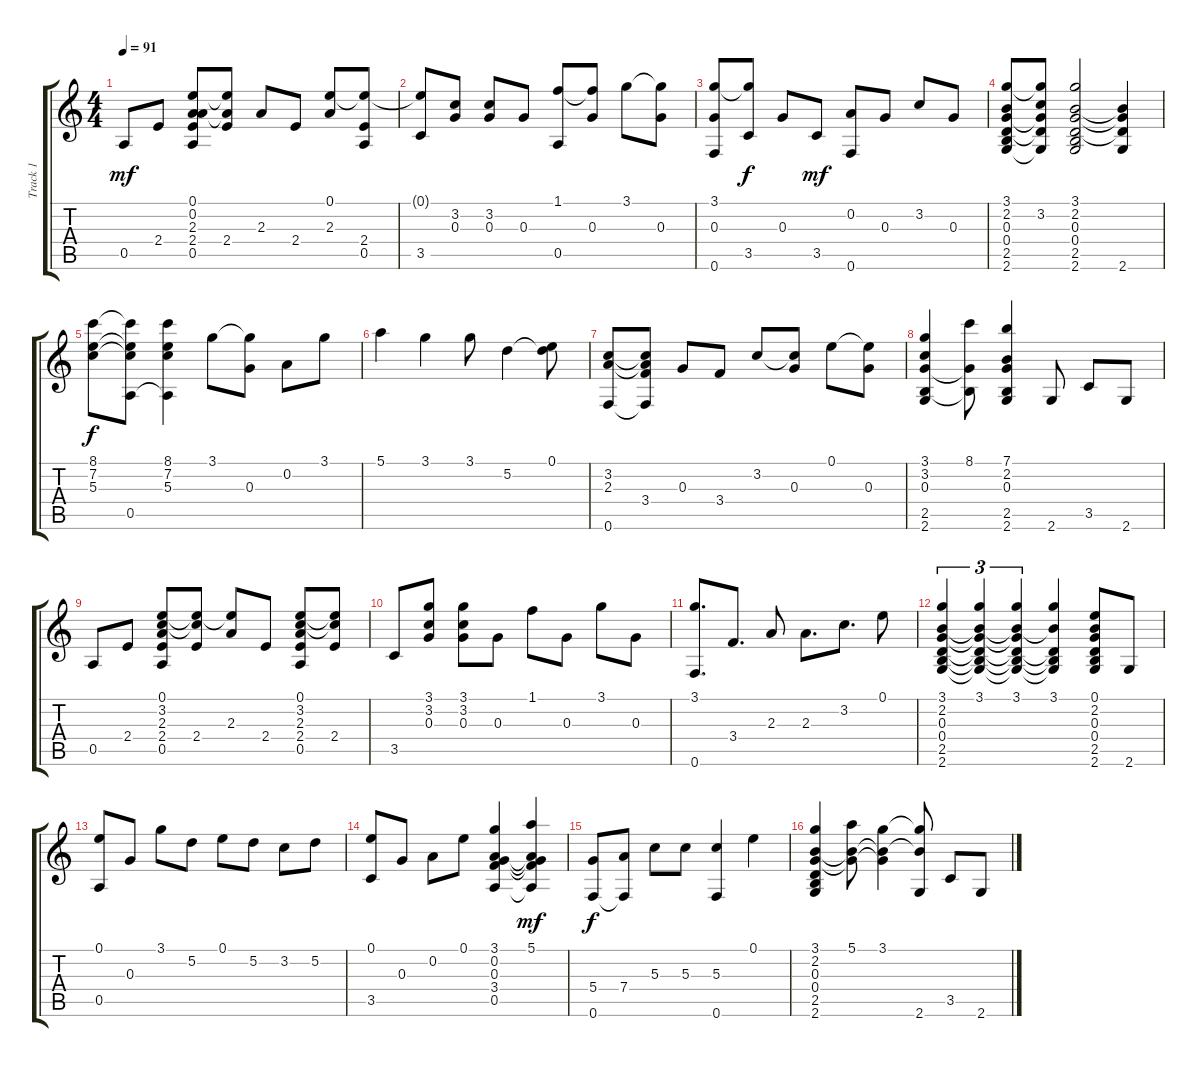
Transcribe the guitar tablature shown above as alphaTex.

\track ("Track 1" "Track 1") {instrument acousticguitarnylon}
\staff {score tabs}
\tuning (E4 A3 G3 D3 A2 F2) {hide}
\ts (4 4)
\tempo 91
\clef g2
\ks c
0.5.8{dy mf} 2.4.8 (0.1 0.2 2.3 2.4 0.5).8 (0.1{t} 0.2{t} 2.4).8 2.3.8 2.4.8 (0.1 2.3).8 (0.1{t} 2.4 0.5).8 |
(0.1{t} 3.5).8 (3.2 0.3).8 (3.2 0.3).8 0.3.8 (1.1 0.5).8 (1.1{t} 0.3).8 3.1.8 (3.1{t} 0.3).8 |
(3.1 0.3 0.6).8 (3.1{t} 3.5).8{dy f} 0.3.8 3.5.8{dy mf} (0.2 0.6).8 0.3.8 3.2.8 0.3.8 |
(3.1 2.2 0.3 0.4 2.5 2.6).8 (3.1{t} 3.2 0.3{t} 0.4{t} 2.6{t}).8 (3.1 2.2 0.3 0.4 2.5 2.6).2 (2.2{t} 0.3{t} 0.4{t} 2.6).4 |
(8.1 7.2 5.3).8{dy f} (8.1{t} 7.2{t} 5.3{t} 0.5).8 (8.1 7.2 5.3 0.5{t}).4 3.1.8 (3.1{t} 0.3).8 0.2.8 3.1.8 |
5.1.4 3.1.4 3.1.8 5.2.4 (0.1 5.2{t}).8 |
(3.2 2.3 0.6).8 (3.2{t} 2.3{t} 3.4 0.6{t}).8 0.3.8 3.4.8 3.2.8 (3.2{t} 0.3).8 0.1.8 (0.1{t} 0.3).8 |
(3.1 3.2 0.3 2.5 2.6).4 (8.1 0.3{t} 2.5{t}).8 (7.1 2.2 0.3 2.5 2.6).4 2.6.8 3.5.8 2.6.8 |
0.5.8 2.4.8 (0.1 3.2 2.3 2.4 0.5).8 (0.1{t} 3.2{t} 2.4).8 (0.1{t} 2.3).8 2.4.8 (0.1 3.2 2.3 2.4 0.5).8 (0.1{t} 3.2{t} 2.4).8 |
3.5.8 (3.1 3.2 0.3).8 (3.1 3.2 0.3).8 0.3.8 1.1.8 0.3.8 3.1.8 0.3.8 |
(3.1 0.6).8{d} 3.4.8{d} 2.3.8 2.3.8{d} 3.2.8{d} 0.1.8 |
(3.1 2.2 0.3 0.4 2.5 2.6).4{tu (3 2)} (3.1 2.2{t} 0.3{t} 0.4{t} 2.5{t} 2.6{t}).4{tu (3 2)} (3.1 2.2{t} 0.3{t} 0.4{t} 2.5{t} 2.6{t}).4{tu (3 2)} (3.1 2.2{t} 0.4{t} 2.5{t} 2.6{t}).4 (0.1 2.2 0.3 0.4 2.5 2.6).8 2.6.8 |
(0.1 0.5).8 0.3.8 3.1.8 5.2.8 0.1.8 5.2.8 3.2.8 5.2.8 |
(0.1 3.5).8 0.3.8 0.2.8 0.1.8 (3.1 0.2 0.3 3.4 0.5).4 (5.1 0.2{t} 0.3{t} 3.4{t} 0.5{t}).4{dy mf} |
(5.4 0.6).8{dy f} (7.4 0.6{t}).8 5.3.8 5.3.8 (5.3 0.6).4 0.1.4 |
(3.1 2.2 0.3 0.4 2.5 2.6).4 (5.1 2.2{t} 0.3{t}).8 (3.1 2.2{t} 0.3{t}).4 (3.1{t} 2.2{t} 2.6).8 3.5.8 2.6.8
